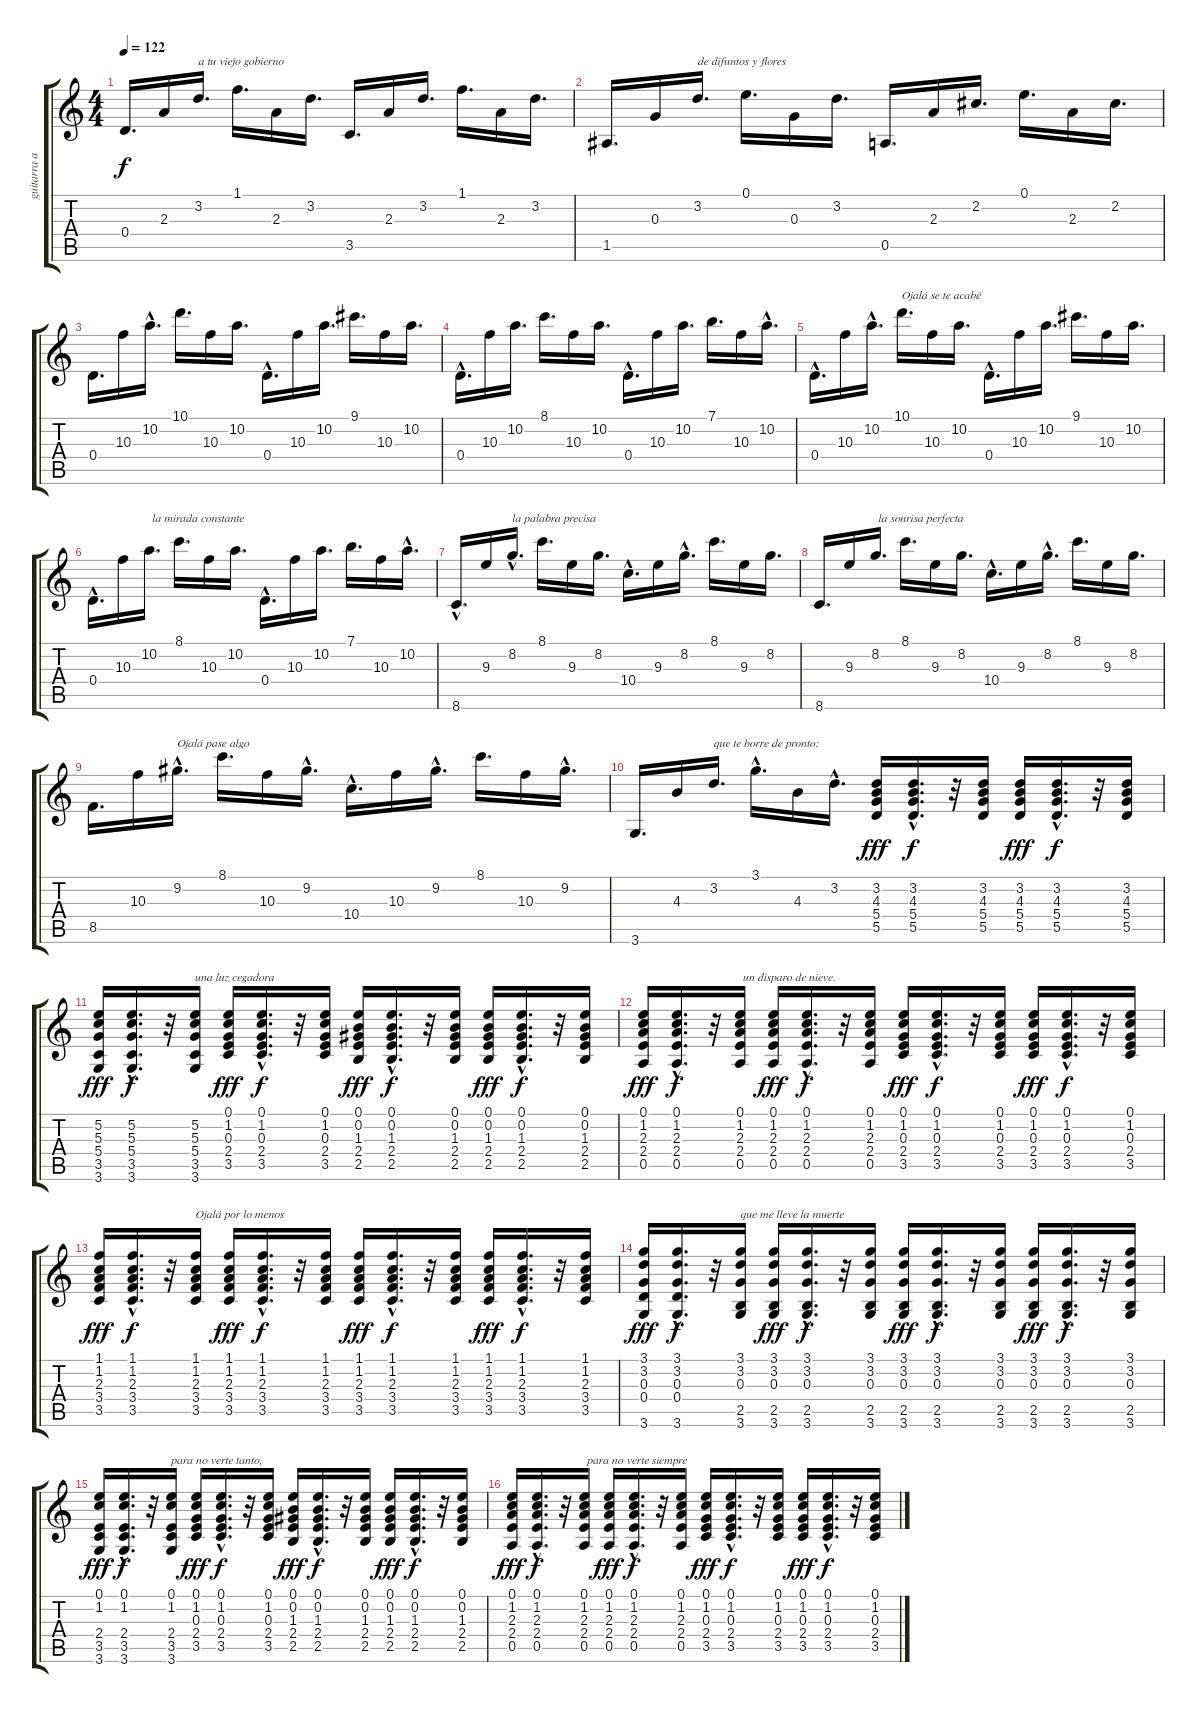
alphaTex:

\track ("guitarra acustica" "guitarra a") {instrument acousticguitarnylon}
\staff {score tabs}
\tuning (E4 B3 G3 D3 A2 E2) {hide}
\ts (4 4)
\tempo 122
\clef g2
\ks c
0.4.16{d dy f} 2.3.16 3.2.16{d txt "a tu viejo gobierno"} 1.1.16{d} 2.3.16 3.2.16{d} 3.5.16{d} 2.3.16 3.2.16{d} 1.1.16{d} 2.3.16 3.2.16{d} |
1.5.16{d} 0.3.16 3.2.16{d txt "de difuntos y flores"} 0.1.16{d} 0.3.16 3.2.16{d} 0.5.16{d} 2.3.16 2.2.16{d} 0.1.16{d} 2.3.16 2.2.16{d} |
0.4.16{d} 10.3.16 10.2{hac}.16{d} 10.1.16{d} 10.3.16 10.2.16{d} 0.4{hac}.16{d} 10.3.16 10.2.16{d} 9.1.16{d} 10.3.16 10.2.16{d} |
0.4{hac}.16{d} 10.3.16 10.2.16{d} 8.1.16{d} 10.3.16 10.2.16{d} 0.4{hac}.16{d} 10.3.16 10.2.16{d} 7.1.16{d} 10.3.16 10.2{hac}.16{d} |
0.4{hac}.16{d} 10.3.16 10.2{hac}.16{d} 10.1.16{d txt "Ojalá se te acabé "} 10.3.16 10.2.16{d} 0.4{hac}.16{d} 10.3.16 10.2.16{d} 9.1.16{d} 10.3.16 10.2.16{d} |
0.4{hac}.16{d} 10.3.16 10.2.16{d txt " la mirada constante"} 8.1.16{d} 10.3.16 10.2.16{d} 0.4{hac}.16{d} 10.3.16 10.2.16{d} 7.1.16{d} 10.3.16 10.2{hac}.16{d} |
8.6{hac}.16{d} 9.3.16 8.2{hac}.16{d txt "la palabra precisa"} 8.1.16{d} 9.3.16 8.2.16{d} 10.4{hac}.16{d} 9.3.16 8.2{hac}.16{d} 8.1.16{d} 9.3.16 8.2.16{d} |
8.6.16{d} 9.3.16 8.2.16{d txt " la sonrisa perfecta"} 8.1.16{d} 9.3.16 8.2.16{d} 10.4{hac}.16{d} 9.3.16 8.2{hac}.16{d} 8.1.16{d} 9.3.16 8.2.16{d} |
8.5.16{d} 10.3.16 9.2{hac}.16{d txt "Ojalá pase algo "} 8.1.16{d} 10.3.16 9.2{hac}.16{d} 10.4{hac}.16{d} 10.3.16 9.2{hac}.16{d} 8.1.16{d} 10.3.16 9.2{hac}.16{d} |
3.6.16{d} 4.3.16 3.2.16{d txt "que te borre de pronto: "} 3.1{hac}.16{d} 4.3.16 3.2{hac}.16{d} (3.2 4.3 5.4 5.5).16{dy fff} (3.2{hac} 4.3{hac} 5.4{hac} 5.5{hac}).16{d dy f} r.32 (3.2 4.3 5.4 5.5).16 (3.2 4.3 5.4 5.5).16{dy fff} (3.2{hac} 4.3{hac} 5.4{hac} 5.5{hac}).16{d dy f} r.32 (3.2 4.3 5.4 5.5).16 |
(5.2 5.3 5.4 3.5 3.6).16{dy fff} (5.2{hac} 5.3{hac} 5.4{hac} 3.5{hac} 3.6{hac}).16{d dy f} r.32 (5.2 5.3 5.4 3.5 3.6).16{txt "una luz cegadora"} (0.1 1.2 0.3 2.4 3.5).16{dy fff} (0.1{hac} 1.2{hac} 0.3{hac} 2.4{hac} 3.5{hac}).16{d dy f} r.32 (0.1 1.2 0.3 2.4 3.5).16 (0.1 0.2 1.3 2.4 2.5).16{dy fff} (0.1{hac} 0.2{hac} 1.3{hac} 2.4{hac} 2.5{hac}).16{d dy f} r.32 (0.1 0.2 1.3 2.4 2.5).16 (0.1 0.2 1.3 2.4 2.5).16{dy fff} (0.1{hac} 0.2{hac} 1.3{hac} 2.4{hac} 2.5{hac}).16{d dy f} r.32 (0.1 0.2 1.3 2.4 2.5).16 |
(0.1 1.2 2.3 2.4 0.5).16{dy fff} (0.1{hac} 1.2{hac} 2.3{hac} 2.4{hac} 0.5{hac}).16{d dy f} r.32 (0.1 1.2 2.3 2.4 0.5).16{txt " un disparo de nieve."} (0.1 1.2 2.3 2.4 0.5).16{dy fff} (0.1{hac} 1.2{hac} 2.3{hac} 2.4{hac} 0.5{hac}).16{d dy f} r.32 (0.1 1.2 2.3 2.4 0.5).16 (0.1 1.2 0.3 2.4 3.5).16{dy fff} (0.1{hac} 1.2{hac} 0.3{hac} 2.4{hac} 3.5{hac}).16{d dy f} r.32 (0.1 1.2 0.3 2.4 3.5).16 (0.1 1.2 0.3 2.4 3.5).16{dy fff} (0.1{hac} 1.2{hac} 0.3{hac} 2.4{hac} 3.5{hac}).16{d dy f} r.32 (0.1 1.2 0.3 2.4 3.5).16 |
(1.1 1.2 2.3 3.4 3.5).16{dy fff} (1.1{hac} 1.2{hac} 2.3{hac} 3.4{hac} 3.5{hac}).16{d dy f} r.32 (1.1 1.2 2.3 3.4 3.5).16{txt "Ojalá por lo menos "} (1.1 1.2 2.3 3.4 3.5).16{dy fff} (1.1{hac} 1.2{hac} 2.3{hac} 3.4{hac} 3.5{hac}).16{d dy f} r.32 (1.1 1.2 2.3 3.4 3.5).16 (1.1 1.2 2.3 3.4 3.5).16{dy fff} (1.1{hac} 1.2{hac} 2.3{hac} 3.4{hac} 3.5{hac}).16{d dy f} r.32 (1.1 1.2 2.3 3.4 3.5).16 (1.1 1.2 2.3 3.4 3.5).16{dy fff} (1.1{hac} 1.2{hac} 2.3{hac} 3.4{hac} 3.5{hac}).16{d dy f} r.32 (1.1 1.2 2.3 3.4 3.5).16 |
(3.1 3.2 0.3 0.4 3.6).16{dy fff} (3.1{hac} 3.2{hac} 0.3{hac} 0.4{hac} 3.6{hac}).16{d dy f} r.32 (3.1 3.2 0.3 2.5 3.6).16{txt "que me lleve la muerte"} (3.1 3.2 0.3 2.5 3.6).16{dy fff} (3.1{hac} 3.2{hac} 0.3{hac} 2.5{hac} 3.6{hac}).16{d dy f} r.32 (3.1 3.2 0.3 2.5 3.6).16 (3.1 3.2 0.3 2.5 3.6).16{dy fff} (3.1{hac} 3.2{hac} 0.3{hac} 2.5{hac} 3.6{hac}).16{d dy f} r.32 (3.1 3.2 0.3 2.5 3.6).16 (3.1 3.2 0.3 2.5 3.6).16{dy fff} (3.1{hac} 3.2{hac} 0.3{hac} 2.5{hac} 3.6{hac}).16{d dy f} r.32 (3.1 3.2 0.3 2.5 3.6).16 |
(0.1 1.2 2.4 3.5 3.6).16{dy fff} (0.1{hac} 1.2{hac} 2.4{hac} 3.5{hac} 3.6{hac}).16{d dy f} r.32 (0.1 1.2 2.4 3.5 3.6).16{txt "para no verte tanto,"} (0.1 1.2 0.3 2.4 3.5).16{dy fff} (0.1{hac} 1.2{hac} 0.3{hac} 2.4{hac} 3.5{hac}).16{d dy f} r.32 (0.1 1.2 0.3 2.4 3.5).16 (0.1 0.2 1.3 2.4 2.5).16{dy fff} (0.1{hac} 0.2{hac} 1.3{hac} 2.4{hac} 2.5{hac}).16{d dy f} r.32 (0.1 0.2 1.3 2.4 2.5).16 (0.1 0.2 1.3 2.4 2.5).16{dy fff} (0.1{hac} 0.2{hac} 1.3{hac} 2.4{hac} 2.5{hac}).16{d dy f} r.32 (0.1 0.2 1.3 2.4 2.5).16 |
(0.1 1.2 2.3 2.4 0.5).16{dy fff} (0.1{hac} 1.2{hac} 2.3{hac} 2.4{hac} 0.5{hac}).16{d dy f} r.32 (0.1 1.2 2.3 2.4 0.5).16{txt " para no verte siempre "} (0.1 1.2 2.3 2.4 0.5).16{dy fff} (0.1{hac} 1.2{hac} 2.3{hac} 2.4{hac} 0.5{hac}).16{d dy f} r.32 (0.1 1.2 2.3 2.4 0.5).16 (0.1 1.2 0.3 2.4 3.5).16{dy fff} (0.1{hac} 1.2{hac} 0.3{hac} 2.4{hac} 3.5{hac}).16{d dy f} r.32 (0.1 1.2 0.3 2.4 3.5).16 (0.1 1.2 0.3 2.4 3.5).16{dy fff} (0.1{hac} 1.2{hac} 0.3{hac} 2.4{hac} 3.5{hac}).16{d dy f} r.32 (0.1 1.2 0.3 2.4 3.5).16
